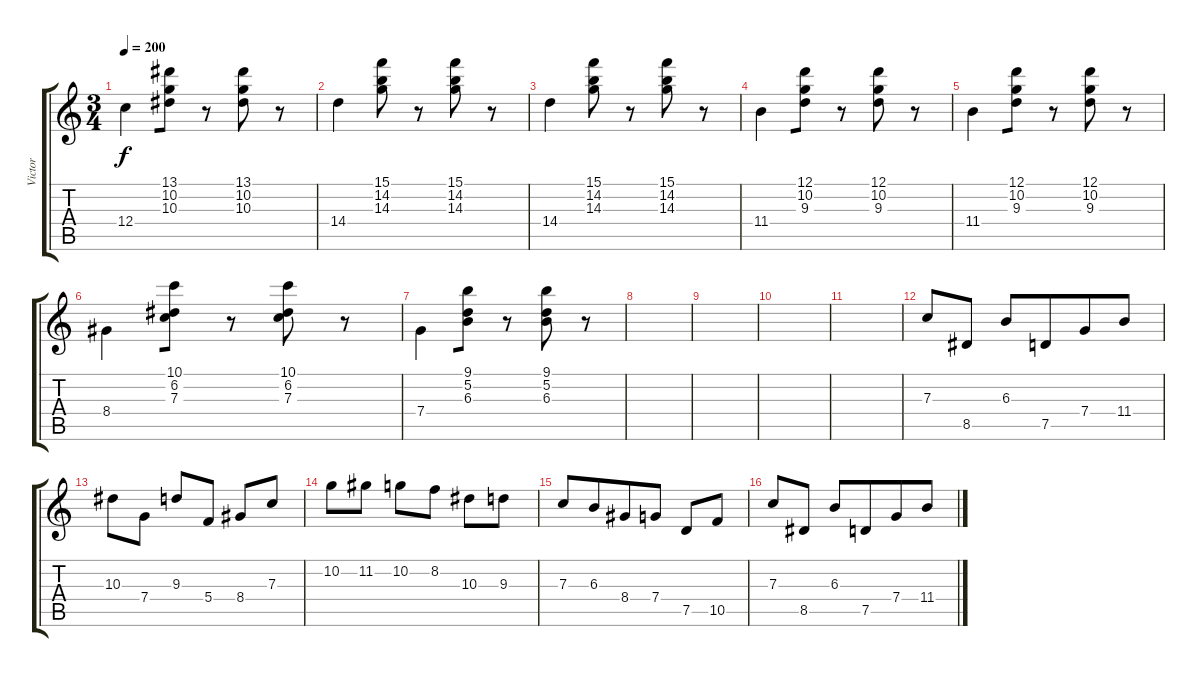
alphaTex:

\track ("Victor" "Victor") {instrument overdrivenguitar}
\staff {score tabs}
\tuning (D4 A3 F3 C3 G2 C2) {hide}
\ts (3 4)
\tempo 200
\clef g2
\ks c
12.4.4{dy f beam merge} (13.1 10.2 10.3).8 r.8 (13.1 10.2 10.3).8{beam merge} r.8 |
14.4.4 (15.1 14.2 14.3).8 r.8 (15.1 14.2 14.3).8 r.8 |
14.4.4 (15.1 14.2 14.3).8 r.8 (15.1 14.2 14.3).8 r.8 |
11.4.4{beam merge} (12.1 10.2 9.3).8 r.8{beam merge} (12.1 10.2 9.3).8 r.8 |
11.4.4{beam merge} (12.1 10.2 9.3).8 r.8{beam merge} (12.1 10.2 9.3).8 r.8 |
8.4.4{beam merge} (10.1 6.2 7.3).8 r.8 (10.1 6.2 7.3).8{beam merge} r.8 |
7.4.4{beam merge} (9.1 5.2 6.3).8 r.8 (9.1 5.2 6.3).8{beam merge} r.8 |
|
|
|
|
7.3.8{instrument overdrivenguitar beam merge} 8.5.8 6.3.8 7.5.8{beam merge} 7.4.8 11.4.8 |
10.3.8 7.4.8 9.3.8 5.4.8 8.4.8 7.3.8 |
10.2.8{beam merge} 11.2.8 10.2.8{beam merge} 8.2.8 10.3.8 9.3.8 |
7.3.8 6.3.8{beam merge} 8.4.8 7.4.8 7.5.8 10.5.8 |
7.3.8{beam merge} 8.5.8 6.3.8 7.5.8{beam merge} 7.4.8 11.4.8
